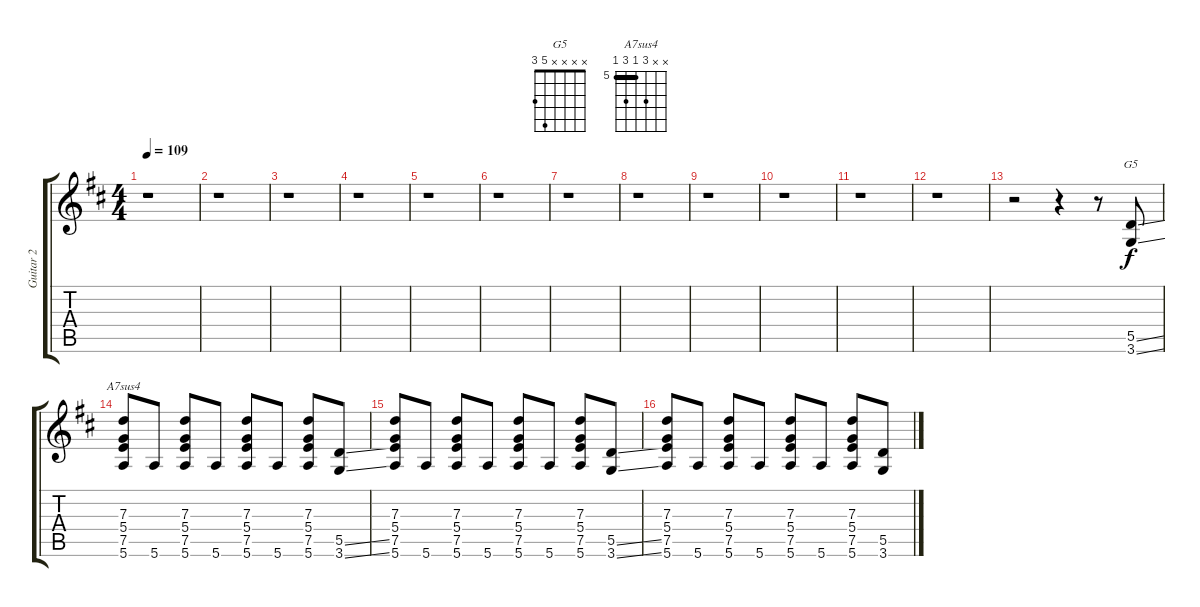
\track ("Guitar 2" "Guitar 2") {instrument distortionguitar}
\staff {score tabs}
\tuning (E4 B3 G3 D3 A2 E2) {hide}
\chord ("G5" x x x x 5 3)
\chord ("A7sus4" x x 7 5 7 5) {firstfret 5 barre 5}
\ts (4 4)
\tempo 109
\clef g2
\ks d
r.1{dy f} |
r.1 |
r.1 |
r.1 |
r.1 |
r.1 |
r.1 |
r.1 |
r.1 |
r.1 |
r.1 |
r.1 |
r.2 r.4 r.8 (5.5{ss} 3.6{ss}).8{ch "G5"} |
(7.3 5.4 7.5 5.6).8{ch "A7sus4"} 5.6.8 (7.3 5.4 7.5 5.6).8 5.6.8 (7.3 5.4 7.5 5.6).8 5.6.8 (7.3 5.4 7.5 5.6).8 (5.5{ss} 3.6{ss}).8 |
(7.3 5.4 7.5 5.6).8 5.6.8 (7.3 5.4 7.5 5.6).8 5.6.8 (7.3 5.4 7.5 5.6).8 5.6.8 (7.3 5.4 7.5 5.6).8 (5.5{ss} 3.6{ss}).8 |
(7.3 5.4 7.5 5.6).8 5.6.8 (7.3 5.4 7.5 5.6).8 5.6.8 (7.3 5.4 7.5 5.6).8 5.6.8 (7.3 5.4 7.5 5.6).8 (5.5{ss} 3.6{ss}).8
